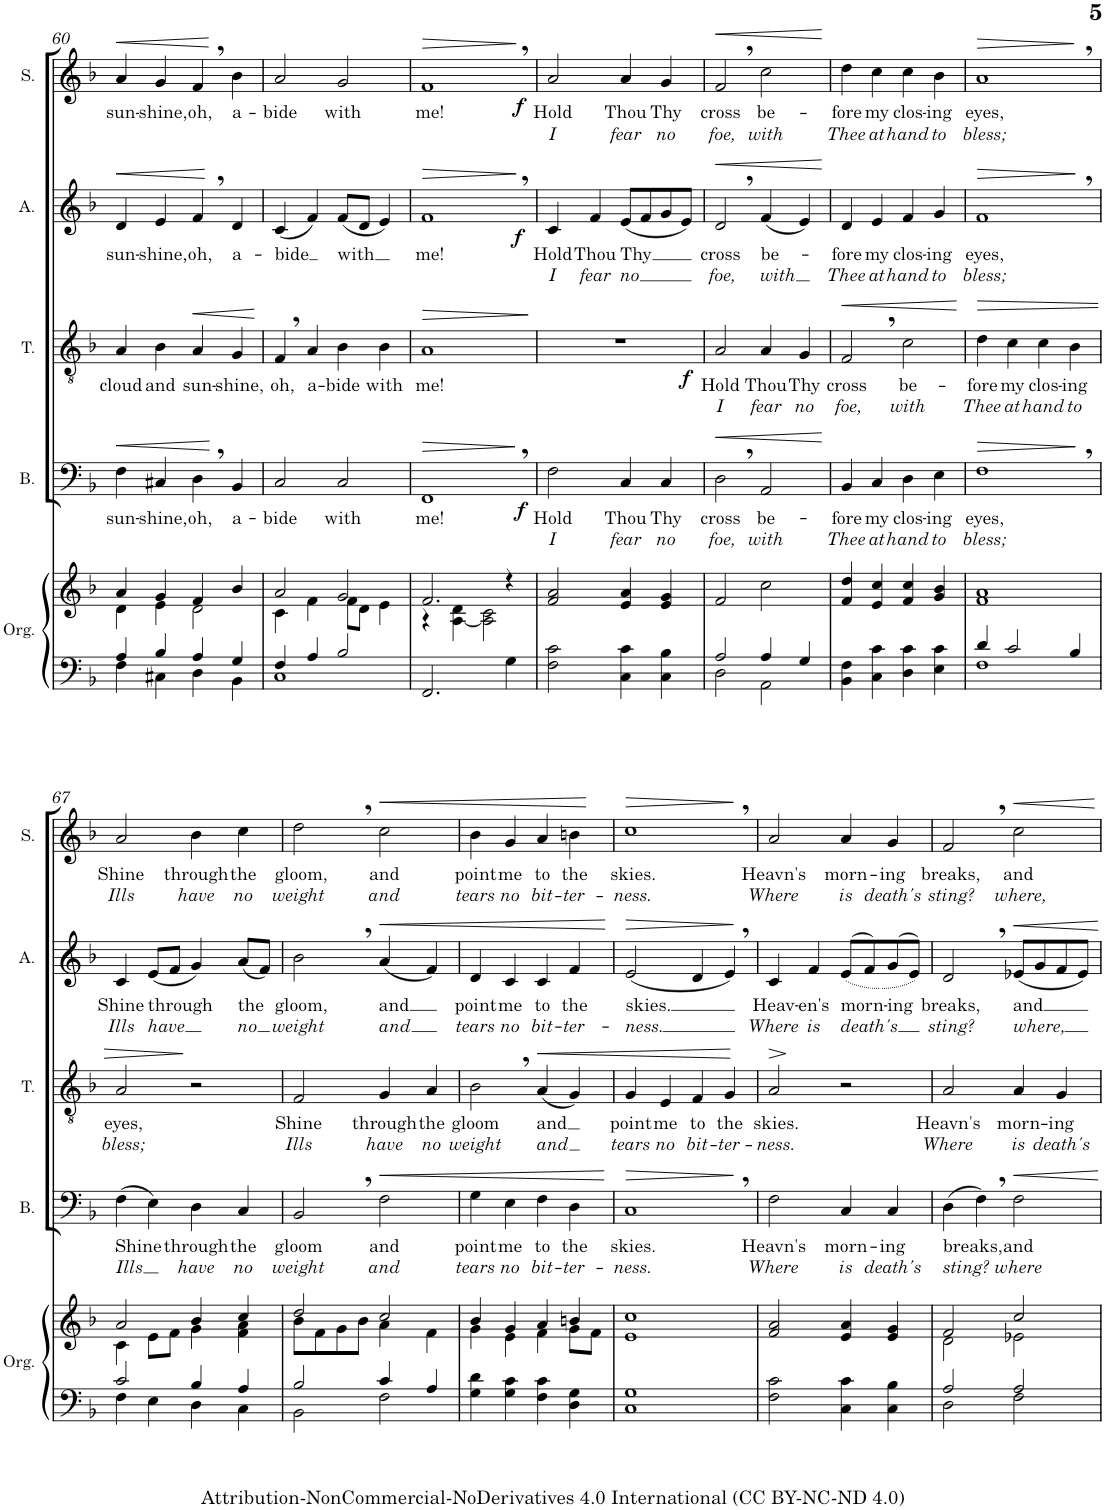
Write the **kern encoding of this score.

**kern	**kern	**kern	**text	**text	**dynam	**kern	**text	**text	**dynam	**kern	**text	**text	**dynam	**kern	**text	**text	**dynam
*part5	*part5	*part4	*part4	*part4	*part4	*part3	*part3	*part3	*part3	*part2	*part2	*part2	*part2	*part1	*part1	*part1	*part1
*staff6	*staff5	*staff4	*staff4	*staff4	*staff4	*staff3	*staff3	*staff3	*staff3	*staff2	*staff2	*staff2	*staff2	*staff1	*staff1	*staff1	*staff1
*I"Organ	*	*I"Bass	*	*	*	*I"Tenor	*	*	*	*I"Alto	*	*	*	*I"Soprano	*	*	*
*I'Org.	*	*I'B.	*	*	*	*I'T.	*	*	*	*I'A.	*	*	*	*I'S.	*	*	*
!!LO:PB:g=z
*clefF4	*clefG2	*clefF4	*	*	*	*clefGv2	*	*	*	*clefG2	*	*	*	*clefG2	*	*	*
*k[b-]	*k[b-]	*k[b-]	*	*	*	*k[b-]	*	*	*	*k[b-]	*	*	*	*k[b-]	*	*	*
*M4/4	*M4/4	*M4/4	*	*	*	*M4/4	*	*	*	*M4/4	*	*	*	*M4/4	*	*	*
=60	=60	=60	=60	=60	=60	=60	=60	=60	=60	=60	=60	=60	=60	=60	=60	=60	=60
*^	*^	*	*	*	*	*	*	*	*	*	*	*	*	*	*	*	*
!	!	!	!	!	!LO:LY:b	!	!LO:HP:b	!	!LO:LY:b	!	!	!	!LO:LY:b	!	!LO:HP:b	!	!LO:LY:b	!	!LO:HP:b
4A/	4F\	4a/	4d\	4F\	sun-	.	<	4A/	cloud	.	.	4d/	sun-	.	<	4a/	sun-	.	<
!	!	!	!	!	!LO:LY:b	!	!	!	!LO:LY:b	!	!	!	!LO:LY:b	!	!	!	!LO:LY:b	!	!
4B-/	4C#X\	4g/	4e\	4C#X/	-shine,	.	.	4B-\	and	.	.	4e/	-shine,	.	.	4g/	-shine,	.	.
!	!	!	!	!	!LO:LY:b	!	!	!	!LO:LY:b	!	!LO:HP:b	!	!LO:LY:b	!	!	!	!LO:LY:b	!	!
4A/	4D\	4f/	2d\	4D,\	oh,	.	.	4A/	sun-	.	<	4f,/	oh,	.	.	4f,/	oh,	.	.
!	!	!	!	!	!LO:LY:b	!	!	!	!LO:LY:b	!	!	!	!LO:LY:b	!	!	!	!LO:LY:b	!	!
4G/	4BB-\	4b-/	.	4BB-/	a-	.	[	4G/	-shine,	.	.	4d/	a-	.	[	4b-\	a-	.	[
*v	*v	*	*	*	*	*	*	*	*	*	*	*	*	*	*	*	*	*	*
*	*v	*v	*	*	*	*	*	*	*	*	*	*	*	*	*	*	*	*
.	.	.	.	.	.	.	.	.	[	.	.	.	.	.	.	.	.
=61	=61	=61	=61	=61	=61	=61	=61	=61	=61	=61	=61	=61	=61	=61	=61	=61	=61
*^	*^	*	*	*	*	*	*	*	*	*	*	*	*	*	*	*	*
!	!	!	!	!	!LO:LY:b	!	!	!	!LO:LY:b	!	!	!	!LO:LY:b	!	!	!	!LO:LY:b	!	!
4F/	1C	2a/	4c\	2C/	-bide	.	.	4F,/	oh,	.	.	(4c/	-bide	.	.	2a/	-bide	.	.
!	!	!	!	!	!	!	!	!	!LO:LY:b	!	!	!	!	!	!	!	!	!	!
4A/	.	.	4f\	.	.	.	.	4A/	a-	.	.	4f/)	.	.	.	.	.	.	.
!	!	!	!	!	!LO:LY:b	!	!	!	!LO:LY:b	!	!	!	!LO:LY:b	!	!	!	!LO:LY:b	!	!
2B-/	.	2g/	8f\L	2C/	with	.	.	4B-\	-bide	.	.	(8f/L	with	.	.	2g/	with	.	.
.	.	.	8d\J	.	.	.	.	.	.	.	.	8d/J	.	.	.	.	.	.	.
!	!	!	!	!	!	!	!	!	!LO:LY:b	!	!	!	!	!	!	!	!	!	!
.	.	.	4e\	.	.	.	.	4B-\	with	.	.	4e/)	.	.	.	.	.	.	.
*v	*v	*	*	*	*	*	*	*	*	*	*	*	*	*	*	*	*	*	*
=62	=62	=62	=62	=62	=62	=62	=62	=62	=62	=62	=62	=62	=62	=62	=62	=62	=62	=62
!	!	!	!	!LO:LY:b	!	!LO:HP:b	!	!LO:LY:b	!	!LO:HP:b	!	!LO:LY:b	!	!LO:HP:b	!	!LO:LY:b	!	!LO:HP:b
2.FF/	2.f/	4r	1FF,	me!	.	>	1A	me!	.	>	1f,	me!	.	>	1f,	me!	.	>
.	.	[4A\ 4d\	.	.	.	.	.	.	.	.	.	.	.	.	.	.	.	.
.	.	2A\] 2c\	.	.	.	.	.	.	.	.	.	.	.	.	.	.	.	.
4G\	4r	.	.	.	.	.	.	.	.	.	.	.	.	.	.	.	.	.
*	*v	*v	*	*	*	*	*	*	*	*	*	*	*	*	*	*	*	*
.	.	.	.	.	]	.	.	.	]	.	.	.	]	.	.	.	]
=63	=63	=63	=63	=63	=63	=63	=63	=63	=63	=63	=63	=63	=63	=63	=63	=63	=63
!	!	!	!LO:LY:b	!LO:LY:b	!LO:DY:b	!	!	!	!	!	!LO:LY:b	!LO:LY:b	!LO:DY:b	!	!LO:LY:b	!LO:LY:b	!LO:DY:b
2F\ 2c\	2f/ 2a/	2F\	Hold	I	f	1r	.	.	.	4c/	Hold	I	f	2a/	Hold	I	f
!	!	!	!	!	!	!	!	!	!	!	!LO:LY:b	!LO:LY:b	!	!	!	!	!
.	.	.	.	.	.	.	.	.	.	4f/	Thou	fear	.	.	.	.	.
!	!	!	!LO:LY:b	!LO:LY:b	!	!	!	!	!	!	!LO:LY:b	!LO:LY:b	!	!	!LO:LY:b	!LO:LY:b	!
4C\ 4c\	4e/ 4a/	4C/	Thou	fear	.	.	.	.	.	(8e/L	Thy	no	.	4a/	Thou	fear	.
.	.	.	.	.	.	.	.	.	.	8f/	.	.	.	.	.	.	.
!	!	!	!LO:LY:b	!LO:LY:b	!	!	!	!	!	!	!	!	!	!	!LO:LY:b	!LO:LY:b	!
4C\ 4B-\	4e/ 4g/	4C/	Thy	no	.	.	.	.	.	8g/	.	.	.	4g/	Thy	no	.
.	.	.	.	.	.	.	.	.	.	8e/J)	.	.	.	.	.	.	.
=64	=64	=64	=64	=64	=64	=64	=64	=64	=64	=64	=64	=64	=64	=64	=64	=64	=64
*^	*	*	*	*	*	*	*	*	*	*	*	*	*	*	*	*	*
!	!	!	!	!LO:LY:b	!LO:LY:b	!LO:HP:b	!	!LO:LY:b	!LO:LY:b	!LO:DY:b	!	!LO:LY:b	!LO:LY:b	!LO:HP:b	!	!LO:LY:b	!LO:LY:b	!LO:HP:b
2A/	2D\	2f/	2D,\	cross	foe,	<	2A/	Hold	I	f	2d,/	cross	foe,	<	2f,/	cross	foe,	<
!	!	!	!	!LO:LY:b	!LO:LY:b	!	!	!LO:LY:b	!LO:LY:b	!	!	!LO:LY:b	!LO:LY:b	!	!	!LO:LY:b	!LO:LY:b	!
4A/	2AA\	2cc\	2AA/	be-	with	.	4A/	Thou	fear	.	(4f/	be-	with	.	2cc\	be-	with	.
!	!	!	!	!	!	!	!	!LO:LY:b	!LO:LY:b	!	!	!	!	!	!	!	!	!
4G/	.	.	.	.	.	.	4G/	Thy	no	.	4e/)	.	.	.	.	.	.	.
*v	*v	*	*	*	*	*	*	*	*	*	*	*	*	*	*	*	*	*
.	.	.	.	.	[	.	.	.	.	.	.	.	[	.	.	.	[
=65	=65	=65	=65	=65	=65	=65	=65	=65	=65	=65	=65	=65	=65	=65	=65	=65	=65
!	!	!	!LO:LY:b	!LO:LY:b	!	!	!LO:LY:b	!LO:LY:b	!LO:HP:b	!	!LO:LY:b	!LO:LY:b	!	!	!LO:LY:b	!LO:LY:b	!
4BB-\ 4F\	4f/ 4dd/	4BB-/	-fore	Thee	.	2F,/	cross	foe,	<	4d/	-fore	Thee	.	4dd\	-fore	Thee	.
!	!	!	!LO:LY:b	!LO:LY:b	!	!	!	!	!	!	!LO:LY:b	!LO:LY:b	!	!	!LO:LY:b	!LO:LY:b	!
4C\ 4c\	4e/ 4cc/	4C/	my	at	.	.	.	.	.	4e/	my	at	.	4cc\	my	at	.
!	!	!	!LO:LY:b	!LO:LY:b	!	!	!LO:LY:b	!LO:LY:b	!	!	!LO:LY:b	!LO:LY:b	!	!	!LO:LY:b	!LO:LY:b	!
4D\ 4c\	4f/ 4cc/	4D\	clos-	hand	.	2c\	be-	with	.	4f/	clos-	hand	.	4cc\	clos-	hand	.
!	!	!	!LO:LY:b	!LO:LY:b	!	!	!	!	!	!	!LO:LY:b	!LO:LY:b	!	!	!LO:LY:b	!LO:LY:b	!
4E\ 4c\	4g/ 4b-/	4E\	-ing	to	.	.	.	.	.	4g/	-ing	to	.	4b-\	-ing	to	.
.	.	.	.	.	.	.	.	.	[	.	.	.	.	.	.	.	.
=66	=66	=66	=66	=66	=66	=66	=66	=66	=66	=66	=66	=66	=66	=66	=66	=66	=66
*^	*	*	*	*	*	*	*	*	*	*	*	*	*	*	*	*	*
!	!	!	!	!LO:LY:b	!LO:LY:b	!LO:HP:b	!	!LO:LY:b	!LO:LY:b	!LO:HP:b	!	!LO:LY:b	!LO:LY:b	!LO:HP:b	!	!LO:LY:b	!LO:LY:b	!LO:HP:b
4d/	1F	1f 1a	1F,	eyes,	bless;	>	4d\	-fore	Thee	>	1f,	eyes,	bless;	>	1a,	eyes,	bless;	>
!	!	!	!	!	!	!	!	!LO:LY:b	!LO:LY:b	!	!	!	!	!	!	!	!	!
2c/	.	.	.	.	.	.	4c\	my	at	.	.	.	.	.	.	.	.	.
!	!	!	!	!	!	!	!	!LO:LY:b	!LO:LY:b	!	!	!	!	!	!	!	!	!
.	.	.	.	.	.	.	4c\	clos-	hand	.	.	.	.	.	.	.	.	.
!	!	!	!	!	!	!	!	!LO:LY:b	!LO:LY:b	!	!	!	!	!	!	!	!	!
4B-/	.	.	.	.	.	.	4B-\	-ing	to	.	.	.	.	.	.	.	.	.
*v	*v	*	*	*	*	*	*	*	*	*	*	*	*	*	*	*	*	*
.	.	.	.	.	]	.	.	.	.	.	.	.	]	.	.	.	]
!!LO:LB:g=z
=67	=67	=67	=67	=67	=67	=67	=67	=67	=67	=67	=67	=67	=67	=67	=67	=67	=67
*^	*^	*	*	*	*	*	*	*	*	*	*	*	*	*	*	*	*
!	!	!	!	!	!LO:LY:b	!LO:LY:b	!	!	!LO:LY:b	!LO:LY:b	!	!	!LO:LY:b	!LO:LY:b	!	!	!LO:LY:b	!LO:LY:b	!
2c/	4F\	2a/	4c\	(4F\	Shine	Ills	.	2A/	eyes,	bless;	.	4c/	Shine	Ills	.	2a/	Shine	Ills	.
!	!	!	!	!	!	!	!	!	!	!	!	!	!LO:LY:b	!LO:LY:b	!	!	!	!	!
.	4E\	.	8e\L	4E\)	.	.	.	.	.	.	.	(8e/L	through	have	.	.	.	.	.
.	.	.	8f\J	.	.	.	.	.	.	.	.	8f/J	.	.	.	.	.	.	.
!	!	!	!	!	!LO:LY:b	!LO:LY:b	!	!	!	!	!	!	!	!	!	!	!LO:LY:b	!LO:LY:b	!
4B-/	4D\	4b-/	4g\	4D\	through	have	.	2r	.	.	]	4g/)	.	.	.	4b-\	through	have	.
!	!	!	!	!	!LO:LY:b	!LO:LY:b	!	!	!	!	!	!	!LO:LY:b	!LO:LY:b	!	!	!LO:LY:b	!LO:LY:b	!
4A/	4C\	4cc/	4f\ 4a\	4C/	the	no	.	.	.	.	.	(8a/L	the	no	.	4cc\	the	no	.
.	.	.	.	.	.	.	.	.	.	.	.	8f/J)	.	.	.	.	.	.	.
=68	=68	=68	=68	=68	=68	=68	=68	=68	=68	=68	=68	=68	=68	=68	=68	=68	=68	=68	=68
!	!	!	!	!	!LO:LY:b	!LO:LY:b	!	!	!LO:LY:b	!LO:LY:b	!	!	!LO:LY:b	!LO:LY:b	!	!	!LO:LY:b	!LO:LY:b	!
2B-/	2BB-\	2dd/	8b-\L	2BB-,/	gloom	weight	.	2F/	Shine	Ills	.	2b-,\	gloom,	weight	.	2dd,\	gloom,	weight	.
.	.	.	8f\	.	.	.	.	.	.	.	.	.	.	.	.	.	.	.	.
.	.	.	8g\	.	.	.	.	.	.	.	.	.	.	.	.	.	.	.	.
.	.	.	8b-\J	.	.	.	.	.	.	.	.	.	.	.	.	.	.	.	.
!	!	!	!	!	!LO:LY:b	!LO:LY:b	!LO:HP:b	!	!LO:LY:b	!LO:LY:b	!	!	!LO:LY:b	!LO:LY:b	!LO:HP:b	!	!LO:LY:b	!LO:LY:b	!LO:HP:b
4c/	2F\	2cc/	4a\	2F\	and	and	<	4G/	through	have	.	(4a/	and	and	<	2cc\	and	and	<
!	!	!	!	!	!	!	!	!	!LO:LY:b	!LO:LY:b	!	!	!	!	!	!	!	!	!
4A/	.	.	4f\	.	.	.	.	4A/	the	no	.	4f/)	.	.	.	.	.	.	.
*v	*v	*	*	*	*	*	*	*	*	*	*	*	*	*	*	*	*	*	*
=69	=69	=69	=69	=69	=69	=69	=69	=69	=69	=69	=69	=69	=69	=69	=69	=69	=69	=69
!	!	!	!	!LO:LY:b	!LO:LY:b	!	!	!LO:LY:b	!LO:LY:b	!	!	!LO:LY:b	!LO:LY:b	!	!	!LO:LY:b	!LO:LY:b	!
4G\ 4d\	4b-/	4g\	4G\	point	tears	.	2B-,\	gloom	weight	.	4d/	point	tears	.	4b-\	point	tears	.
!	!	!	!	!LO:LY:b	!LO:LY:b	!	!	!	!	!	!	!LO:LY:b	!LO:LY:b	!	!	!LO:LY:b	!LO:LY:b	!
4G\ 4c\	4g/	4e\	4E\	me	no	.	.	.	.	.	4c/	me	no	.	4g/	me	no	.
!	!	!	!	!LO:LY:b	!LO:LY:b	!	!	!LO:LY:b	!LO:LY:b	!LO:HP:b	!	!LO:LY:b	!LO:LY:b	!	!	!LO:LY:b	!LO:LY:b	!
4F\ 4c\	4a/	4f\	4F\	to	bit-	.	(4A/	and	and	<	4c/	to	bit-	.	4a/	to	bit-	.
!	!	!	!	!LO:LY:b	!LO:LY:b	!	!	!	!	!	!	!LO:LY:b	!LO:LY:b	!	!	!LO:LY:b	!LO:LY:b	!
4D\ 4G\	4bn/	8g\L	4D\	the	-ter-	.	4G/)	.	.	.	4f/	the	-ter-	.	4bn\	the	-ter-	.
.	.	8f\J	.	.	.	.	.	.	.	.	.	.	.	.	.	.	.	.
*	*v	*v	*	*	*	*	*	*	*	*	*	*	*	*	*	*	*	*
.	.	.	.	.	[	.	.	.	.	.	.	.	[	.	.	.	[
=70	=70	=70	=70	=70	=70	=70	=70	=70	=70	=70	=70	=70	=70	=70	=70	=70	=70
!	!	!	!LO:LY:b	!LO:LY:b	!LO:HP:b	!	!LO:LY:b	!LO:LY:b	!	!	!LO:LY:b	!LO:LY:b	!LO:HP:b	!	!LO:LY:b	!LO:LY:b	!LO:HP:b
1C 1G	1e 1cc	1C,	skies.	-ness.	>	4G/	point	tears	.	(2e/	skies.	-ness.	>	1cc,	skies.	-ness.	>
!	!	!	!	!	!	!	!LO:LY:b	!LO:LY:b	!	!	!	!	!	!	!	!	!
.	.	.	.	.	.	4E/	me	no	.	.	.	.	.	.	.	.	.
!	!	!	!	!	!	!	!LO:LY:b	!LO:LY:b	!	!	!	!	!	!	!	!	!
.	.	.	.	.	.	4F/	to	bit-	.	4d/	.	.	.	.	.	.	.
!	!	!	!	!	!	!	!LO:LY:b	!LO:LY:b	!	!	!	!	!	!	!	!	!
.	.	.	.	.	.	4G/	the	-ter-	.	4e,/)	.	.	.	.	.	.	.
.	.	.	.	.	]	.	.	.	[	.	.	.	]	.	.	.	]
=71	=71	=71	=71	=71	=71	=71	=71	=71	=71	=71	=71	=71	=71	=71	=71	=71	=71
!	!	!	!LO:LY:b	!LO:LY:b	!	!	!LO:LY:b	!LO:LY:b	!LO:HP:b	!	!LO:LY:b	!LO:LY:b	!	!	!LO:LY:b	!LO:LY:b	!
2F\ 2c\	2f/ 2a/	2F\	Heavn's	Where	.	2A/	skies.	-ness.	>	4c/	Heav-	Where	.	2a/	Heavn's	Where	.
!	!	!	!	!	!	!	!	!	!	!	!LO:LY:b	!LO:LY:b	!	!	!	!	!
.	.	.	.	.	.	.	.	.	.	4f/	-en's	is	.	.	.	.	.
!	!	!	!LO:LY:b	!LO:LY:b	!	!	!	!	!	!	!LO:LY:b	!LO:LY:b	!	!	!LO:LY:b	!LO:LY:b	!
4C\ 4c\	4e/ 4a/	4C/	morn-	is	.	2r	.	.	]	(>(<8e/L	morn-	death's	.	4a/	morn-	is	.
.	.	.	.	.	.	.	.	.	.	8f/)	.	.	.	.	.	.	.
!	!	!	!LO:LY:b	!LO:LY:b	!	!	!	!	!	!	!LO:LY:b	!	!	!	!LO:LY:b	!LO:LY:b	!
4C\ 4B-\	4e/ 4g/	4C/	-ing	death's	.	.	.	.	.	(>8g/	-ing	.	.	4g/	-ing	death's	.
.	.	.	.	.	.	.	.	.	.	8e/J))	.	.	.	.	.	.	.
=72	=72	=72	=72	=72	=72	=72	=72	=72	=72	=72	=72	=72	=72	=72	=72	=72	=72
*^	*^	*	*	*	*	*	*	*	*	*	*	*	*	*	*	*	*
!	!	!	!	!	!LO:LY:b	!LO:LY:b	!	!	!LO:LY:b	!LO:LY:b	!	!	!LO:LY:b	!LO:LY:b	!	!	!LO:LY:b	!LO:LY:b	!
2A/	2D\	2f/	2d\	(4D\	breaks,	sting?	.	2A/	Heavn's	Where	.	2d,/	breaks,	sting?	.	2f,/	breaks,	sting?	.
.	.	.	.	4F,\)	.	.	.	.	.	.	.	.	.	.	.	.	.	.	.
!	!	!	!	!	!LO:LY:b	!LO:LY:b	!	!	!LO:LY:b	!LO:LY:b	!	!	!LO:LY:b	!LO:LY:b	!	!	!LO:LY:b	!LO:LY:b	!
2A/	2F\	2cc/	2e-X\	2F\	and	where	.	4A/	morn-	is	.	(8e-X/L	and	where,	.	2cc\	and	where,	.
.	.	.	.	.	.	.	.	.	.	.	.	8g/	.	.	.	.	.	.	.
!	!	!	!	!	!	!	!	!	!LO:LY:b	!LO:LY:b	!	!	!	!	!	!	!	!	!
.	.	.	.	.	.	.	.	4G/	-ing	death's	.	8f/	.	.	.	.	.	.	.
.	.	.	.	.	.	.	.	.	.	.	.	8e-/J)	.	.	.	.	.	.	.
*v	*v	*	*	*	*	*	*	*	*	*	*	*	*	*	*	*	*	*	*
*	*v	*v	*	*	*	*	*	*	*	*	*	*	*	*	*	*	*	*
=	=	=	=	=	=	=	=	=	=	=	=	=	=	=	=	=	=
*-	*-	*-	*-	*-	*-	*-	*-	*-	*-	*-	*-	*-	*-	*-	*-	*-	*-
